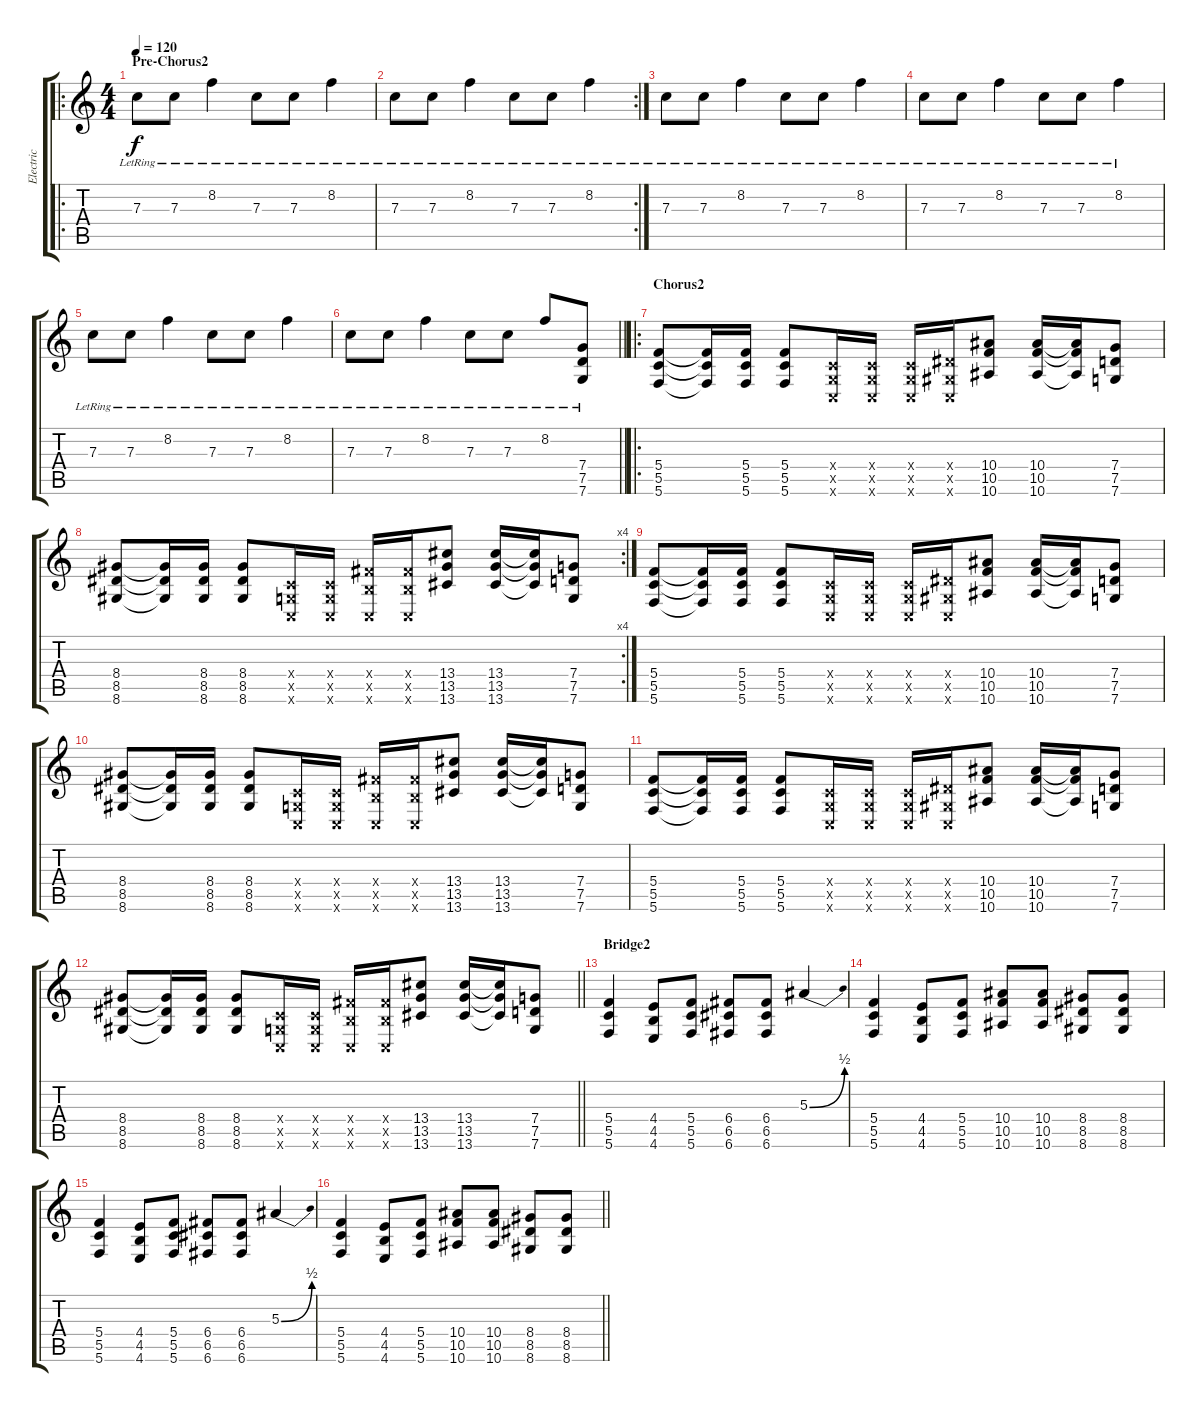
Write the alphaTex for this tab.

\track ("Electric" "Electric") {instrument electricguitarclean}
\staff {score tabs}
\tuning (D4 A3 F3 C3 G2 C2) {hide}
\ro
\ts (4 4)
\section ("" "Pre-Chorus2")
\tempo 120
\clef g2
\ks c
7.3{lr}.8{dy f instrument distortionguitar} 7.3{lr}.8 8.2{lr}.4 7.3{lr}.8 7.3{lr}.8 8.2{lr}.4 |
\rc 2
7.3{lr}.8 7.3{lr}.8 8.2{lr}.4 7.3{lr}.8 7.3{lr}.8 8.2{lr}.4 |
7.3{lr}.8 7.3{lr}.8 8.2{lr}.4 7.3{lr}.8 7.3{lr}.8 8.2{lr}.4 |
7.3{lr}.8 7.3{lr}.8 8.2{lr}.4 7.3{lr}.8 7.3{lr}.8 8.2{lr}.4 |
7.3{lr}.8 7.3{lr}.8 8.2{lr}.4 7.3{lr}.8 7.3{lr}.8 8.2{lr}.4 |
\barLineRight lightlight
7.3{lr}.8 7.3{lr}.8 8.2{lr}.4 7.3{lr}.8 7.3{lr}.8 8.2{lr}.8 (7.4{lr} 7.5{lr} 7.6{lr}).8 |
\ro
\section ("" "Chorus2")
(5.4 5.5 5.6).8 (5.4{t} 5.5{t} 5.6{t}).16 (5.4 5.5 5.6).16 (5.4 5.5 5.6).8 (0.4{x} 0.5{x} 0.6{x}).16 (0.4{x} 0.5{x} 0.6{x}).16 (0.4{x} 0.5{x} 0.6{x}).16 (3.4{x} 1.5{x} 0.6{x}).16 (10.4 10.5 10.6).8 (10.4 10.5 10.6).16 (10.4{t} 10.5{t} 10.6{t}).16 (7.4 7.5 7.6).8 |
\rc 4
(8.4 8.5 8.6).8 (8.4{t} 8.5{t} 8.6{t}).16 (8.4 8.5 8.6).16 (8.4 8.5 8.6).8 (0.4{x} 0.5{x} 0.6{x}).16 (0.4{x} 0.5{x} 0.6{x}).16 (6.4{x} 4.5{x} 0.6{x}).16 (6.4{x} 4.5{x} 0.6{x}).16 (13.4 13.5 13.6).8 (13.4 13.5 13.6).16 (13.4{t} 13.5{t} 13.6{t}).16 (7.4 7.5 7.6).8 |
(5.4 5.5 5.6).8 (5.4{t} 5.5{t} 5.6{t}).16 (5.4 5.5 5.6).16 (5.4 5.5 5.6).8 (0.4{x} 0.5{x} 0.6{x}).16 (0.4{x} 0.5{x} 0.6{x}).16 (0.4{x} 0.5{x} 0.6{x}).16 (3.4{x} 1.5{x} 0.6{x}).16 (10.4 10.5 10.6).8 (10.4 10.5 10.6).16 (10.4{t} 10.5{t} 10.6{t}).16 (7.4 7.5 7.6).8 |
(8.4 8.5 8.6).8 (8.4{t} 8.5{t} 8.6{t}).16 (8.4 8.5 8.6).16 (8.4 8.5 8.6).8 (0.4{x} 0.5{x} 0.6{x}).16 (0.4{x} 0.5{x} 0.6{x}).16 (6.4{x} 4.5{x} 0.6{x}).16 (6.4{x} 4.5{x} 0.6{x}).16 (13.4 13.5 13.6).8 (13.4 13.5 13.6).16 (13.4{t} 13.5{t} 13.6{t}).16 (7.4 7.5 7.6).8 |
(5.4 5.5 5.6).8 (5.4{t} 5.5{t} 5.6{t}).16 (5.4 5.5 5.6).16 (5.4 5.5 5.6).8 (0.4{x} 0.5{x} 0.6{x}).16 (0.4{x} 0.5{x} 0.6{x}).16 (0.4{x} 0.5{x} 0.6{x}).16 (3.4{x} 1.5{x} 0.6{x}).16 (10.4 10.5 10.6).8 (10.4 10.5 10.6).16 (10.4{t} 10.5{t} 10.6{t}).16 (7.4 7.5 7.6).8 |
\barLineRight lightlight
(8.4 8.5 8.6).8 (8.4{t} 8.5{t} 8.6{t}).16 (8.4 8.5 8.6).16 (8.4 8.5 8.6).8 (0.4{x} 0.5{x} 0.6{x}).16 (0.4{x} 0.5{x} 0.6{x}).16 (6.4{x} 4.5{x} 0.6{x}).16 (6.4{x} 4.5{x} 0.6{x}).16 (13.4 13.5 13.6).8 (13.4 13.5 13.6).16 (13.4{t} 13.5{t} 13.6{t}).16 (7.4 7.5 7.6).8 |
\section ("" "Bridge2")
(5.4 5.5 5.6).4 (4.4 4.5 4.6).8 (5.4 5.5 5.6).8 (6.4 6.5 6.6).8 (6.4 6.5 6.6).8 5.3{be (bend 0 0 60 2)}.4 |
(5.4 5.5 5.6).4 (4.4 4.5 4.6).8 (5.4 5.5 5.6).8 (10.4 10.5 10.6).8 (10.4 10.5 10.6).8 (8.4 8.5 8.6).8 (8.4 8.5 8.6).8 |
(5.4 5.5 5.6).4 (4.4 4.5 4.6).8 (5.4 5.5 5.6).8 (6.4 6.5 6.6).8 (6.4 6.5 6.6).8 5.3{be (bend 0 0 60 2)}.4 |
\barLineRight lightlight
(5.4 5.5 5.6).4 (4.4 4.5 4.6).8 (5.4 5.5 5.6).8 (10.4 10.5 10.6).8 (10.4 10.5 10.6).8 (8.4 8.5 8.6).8 (8.4 8.5 8.6).8
